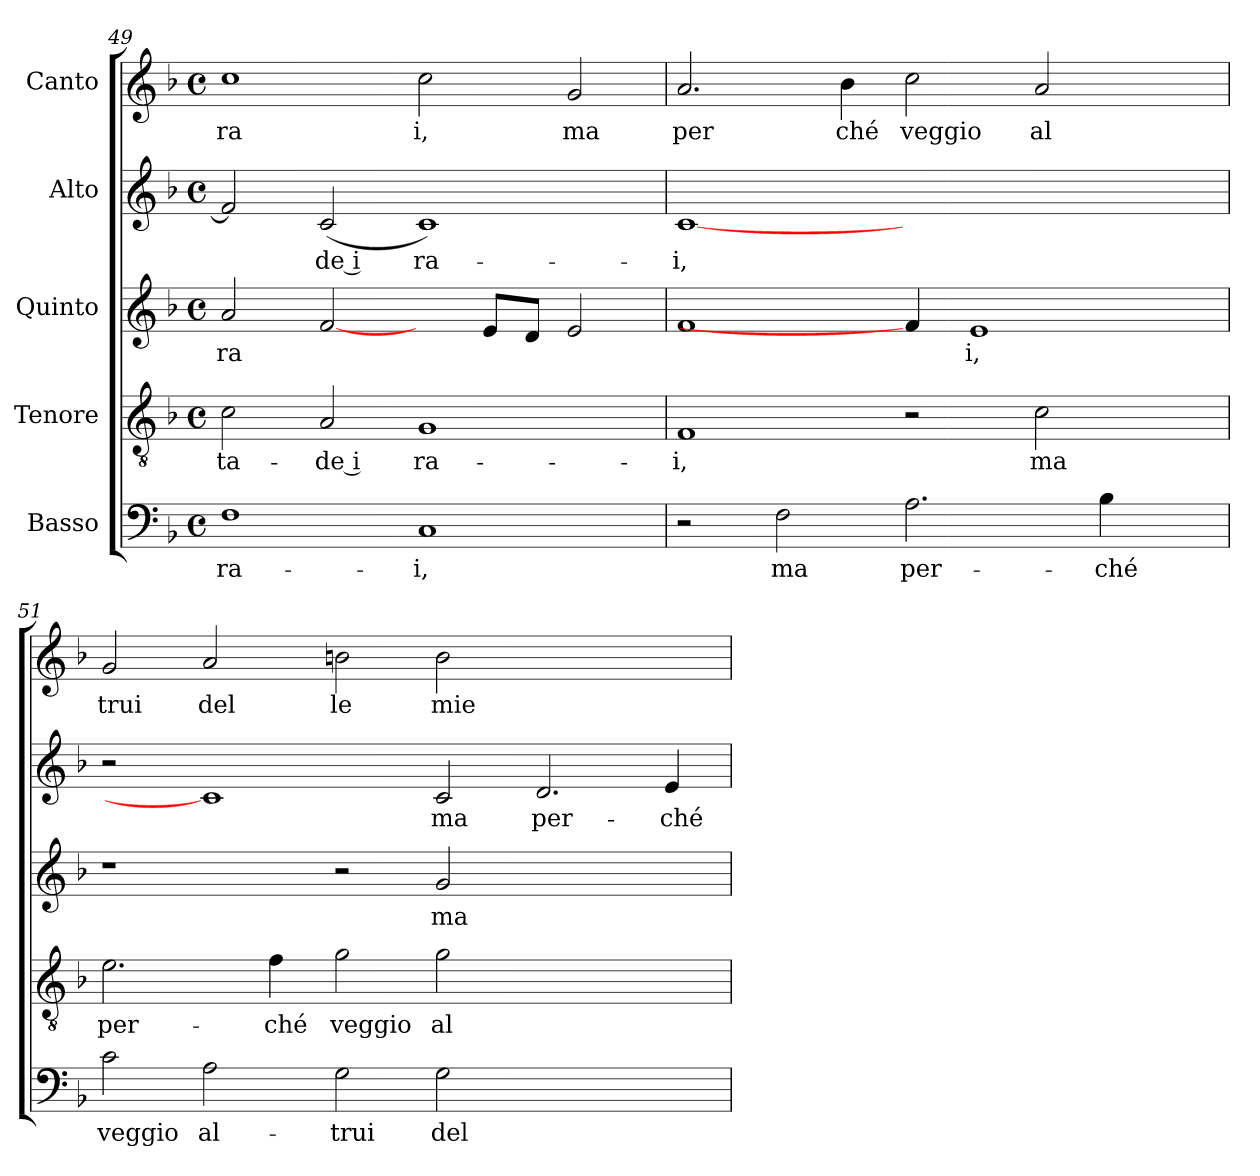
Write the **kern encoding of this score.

**kern	**text	**kern	**text	**kern	**text	**kern	**text	**kern	**text
*part5	*part5	*part4	*part4	*part3	*part3	*part2	*part2	*part1	*part1
*staff5	*staff5	*staff4	*staff4	*staff3	*staff3	*staff2	*staff2	*staff1	*staff1
*I"Basso	*	*I"Tenore	*	*I"Quinto	*	*I"Alto	*	*I"Canto	*
!!LO:PB:g=z
*clefF4	*	*clefGv2	*	*clefG2	*	*clefG2	*	*clefG2	*
*k[b-]	*	*k[b-]	*	*k[b-]	*	*k[b-]	*	*k[b-]	*
*F:	*	*F:	*	*F:	*	*F:	*	*F:	*
*M4/4	*	*M4/4	*	*M4/4	*	*M4/4	*	*M4/4	*
*met(c)	*	*met(c)	*	*met(c)	*	*met(c)	*	*met(c)	*
=49	=49	=49	=49	=49	=49	=49	=49	=49	=49
!	!LO:LY:b:cj	!	!LO:LY:b:cj	!	!LO:LY:b:cj	!	!	!	!LO:LY:b:cj
1F	ra-	2c\	ta-	2a/	ra	2f/]	.	1cc	ra
!	!	!	!LO:LY:b:rj	!	!	!	!LO:LY:b:rj	!	!
.	.	2A/	-de i	[2f/	.	(<2c/	-de i	.	.
!	!LO:LY:b:cj	!	!LO:LY:b:cj	!	!	!	!LO:LY:b:cj	!	!LO:LY:b:cj
1C	-i,	1G	ra-	4ryy	.	1c)	ra-	2cc\	i,
.	.	.	.	8e/L	.	.	.	.	.
.	.	.	.	8d/J	.	.	.	.	.
!	!	!	!	!	!	!	!	!	!LO:LY:b:cj
.	.	.	.	2e/	.	.	.	2g/	ma
=50	=50	=50	=50	=50	=50	=50	=50	=50	=50
!	!	!	!LO:LY:b:cj	!	!	!	!LO:LY:b:cj	!	!LO:LY:b:cj
2r	.	1F	-i,	1f	.	[1c	-i,	2.a/	per
!	!LO:LY:b:cj	!	!	!	!	!	!	!	!
2F\	ma	.	.	.	.	.	.	.	.
!	!	!	!	!	!	!	!	!	!LO:LY:b:cj
.	.	.	.	.	.	.	.	4b-\	ché
!	!LO:LY:b:cj	!	!	!	!	!	!	!	!LO:LY:b:cj
2.A\	per-	2r	.	4f/]	.	1ryy	.	2cc\	veggio
!	!	!	!	!	!LO:LY:b:cj	!	!	!	!
.	.	.	.	1e	i,	.	.	.	.
!	!	!	!LO:LY:b:cj	!	!	!	!	!	!LO:LY:b
.	.	2c\	ma	.	.	.	.	2a/	al
!	!LO:LY:b:cj	!	!	!	!	!	!	!	!
4B-\	-ché	.	.	.	.	.	.	.	.
4ryy	.	4ryy	.	.	.	4ryy	.	4ryy	.
=51	=51	=51	=51	=51	=51	=51	=51	=51	=51
!	!LO:LY:b:cj	!	!LO:LY:b:cj	!	!	!	!	!	!LO:LY:b:cj
2c\	veggio	2.e\	per-	1r	.	2r	.	2g/	trui
!	!LO:LY:b	!	!	!	!	!	!	!	!LO:LY:b:cj
2A\	al-	.	.	.	.	1c]	.	2a/	del
!	!	!	!LO:LY:b:cj	!	!	!	!	!	!
.	.	4f\	-ché	.	.	.	.	.	.
!	!LO:LY:b:cj	!	!LO:LY:b:cj	!	!	!	!	!	!LO:LY:b:cj
2G\	-trui	2g\	veggio	2r	.	.	.	2bn\	le
!	!LO:LY:b:cj	!	!LO:LY:b	!	!LO:LY:b:cj	!	!LO:LY:b:cj	!	!LO:LY:b:cj
2G\	del-	2g\	al-	2g/	ma	2c/	ma	2b\	mie
!	!	!	!	!	!	!	!LO:LY:b:cj	!	!
1ryy	.	1ryy	.	1ryy	.	2.d/	per-	1ryy	.
!	!	!	!	!	!	!	!LO:LY:b:cj	!	!
.	.	.	.	.	.	4e/	-ché	.	.
=	=	=	=	=	=	=	=	=	=
*-	*-	*-	*-	*-	*-	*-	*-	*-	*-
